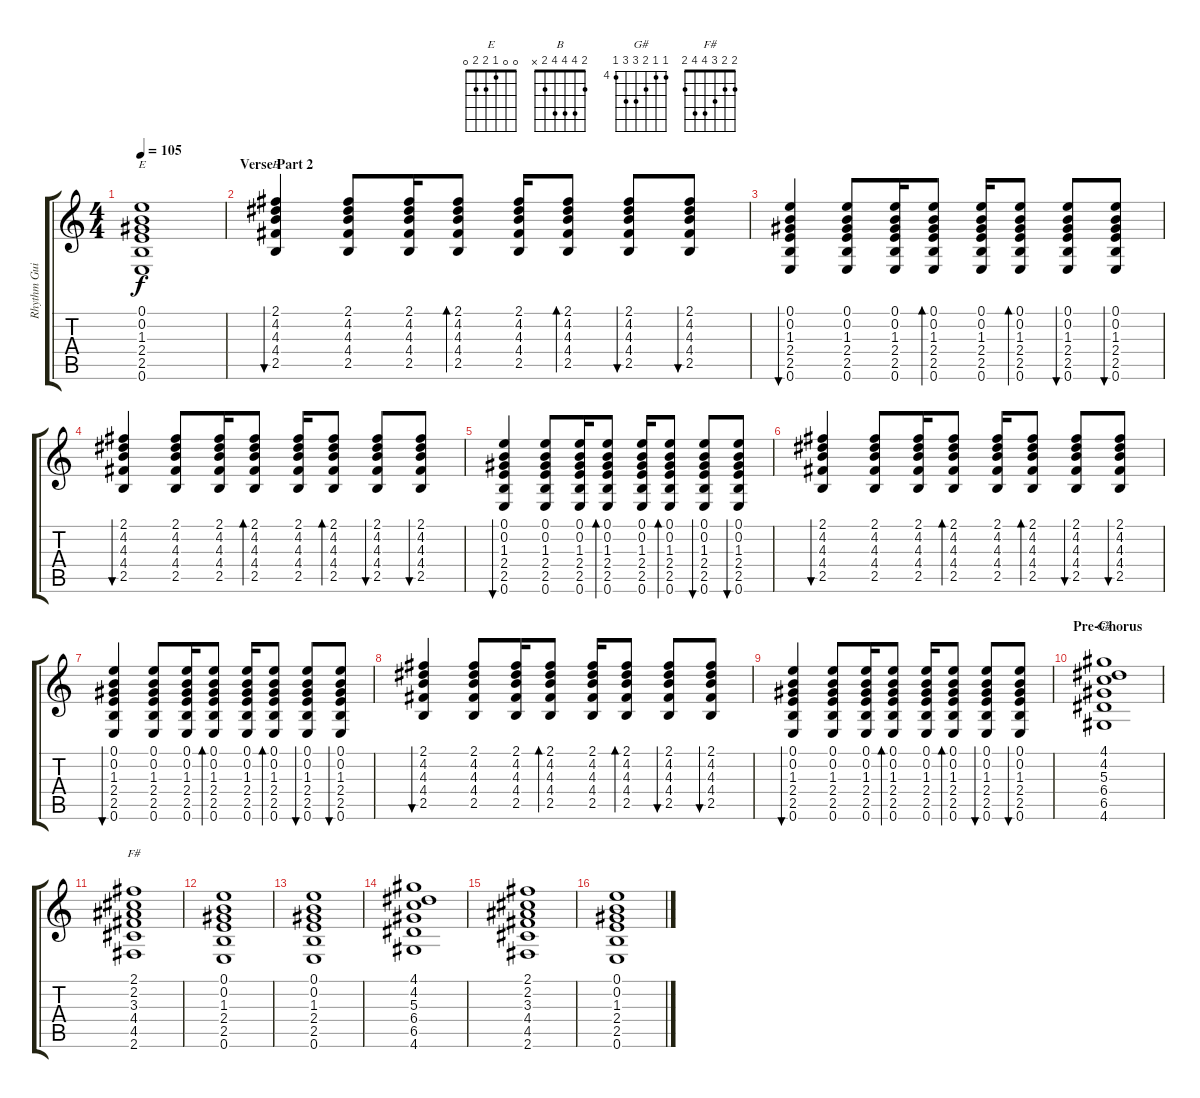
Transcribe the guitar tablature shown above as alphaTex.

\track ("Rhythm Guitar" "Rhythm Gui") {instrument acousticguitarsteel}
\staff {score tabs}
\tuning (E4 B3 G3 D3 A2 E2) {hide}
\chord ("E" 0 0 1 2 2 0)
\chord ("B" 2 4 4 4 2 x)
\chord ("G#" 4 4 5 6 6 4) {firstfret 4}
\chord ("F#" 2 2 3 4 4 2)
\ts (4 4)
\tempo 105
\clef g2
\ks c
(0.1 0.2 1.3 2.4 2.5 0.6).1{ch "E" dy f} |
\section ("" "Verse Part 2")
(2.1 4.2 4.3 4.4 2.5).4{bu 60 ch "B"} (2.1 4.2 4.3 4.4 2.5).8 (2.1 4.2 4.3 4.4 2.5).16 (2.1 4.2 4.3 4.4 2.5).8{bd 60} (2.1 4.2 4.3 4.4 2.5).16 (2.1 4.2 4.3 4.4 2.5).8{bd 60} (2.1 4.2 4.3 4.4 2.5).8{bu 60} (2.1 4.2 4.3 4.4 2.5).8{bu 60} |
(0.1 0.2 1.3 2.4 2.5 0.6).4{bu 60} (0.1 0.2 1.3 2.4 2.5 0.6).8 (0.1 0.2 1.3 2.4 2.5 0.6).16 (0.1 0.2 1.3 2.4 2.5 0.6).8{bd 60} (0.1 0.2 1.3 2.4 2.5 0.6).16 (0.1 0.2 1.3 2.4 2.5 0.6).8{bd 60} (0.1 0.2 1.3 2.4 2.5 0.6).8{bu 60} (0.1 0.2 1.3 2.4 2.5 0.6).8{bu 60} |
(2.1 4.2 4.3 4.4 2.5).4{bu 60} (2.1 4.2 4.3 4.4 2.5).8 (2.1 4.2 4.3 4.4 2.5).16 (2.1 4.2 4.3 4.4 2.5).8{bd 60} (2.1 4.2 4.3 4.4 2.5).16 (2.1 4.2 4.3 4.4 2.5).8{bd 60} (2.1 4.2 4.3 4.4 2.5).8{bu 60} (2.1 4.2 4.3 4.4 2.5).8{bu 60} |
(0.1 0.2 1.3 2.4 2.5 0.6).4{bu 60} (0.1 0.2 1.3 2.4 2.5 0.6).8 (0.1 0.2 1.3 2.4 2.5 0.6).16 (0.1 0.2 1.3 2.4 2.5 0.6).8{bd 60} (0.1 0.2 1.3 2.4 2.5 0.6).16 (0.1 0.2 1.3 2.4 2.5 0.6).8{bd 60} (0.1 0.2 1.3 2.4 2.5 0.6).8{bu 60} (0.1 0.2 1.3 2.4 2.5 0.6).8{bu 60} |
(2.1 4.2 4.3 4.4 2.5).4{bu 60} (2.1 4.2 4.3 4.4 2.5).8 (2.1 4.2 4.3 4.4 2.5).16 (2.1 4.2 4.3 4.4 2.5).8{bd 60} (2.1 4.2 4.3 4.4 2.5).16 (2.1 4.2 4.3 4.4 2.5).8{bd 60} (2.1 4.2 4.3 4.4 2.5).8{bu 60} (2.1 4.2 4.3 4.4 2.5).8{bu 60} |
(0.1 0.2 1.3 2.4 2.5 0.6).4{bu 60} (0.1 0.2 1.3 2.4 2.5 0.6).8 (0.1 0.2 1.3 2.4 2.5 0.6).16 (0.1 0.2 1.3 2.4 2.5 0.6).8{bd 60} (0.1 0.2 1.3 2.4 2.5 0.6).16 (0.1 0.2 1.3 2.4 2.5 0.6).8{bd 60} (0.1 0.2 1.3 2.4 2.5 0.6).8{bu 60} (0.1 0.2 1.3 2.4 2.5 0.6).8{bu 60} |
(2.1 4.2 4.3 4.4 2.5).4{bu 60} (2.1 4.2 4.3 4.4 2.5).8 (2.1 4.2 4.3 4.4 2.5).16 (2.1 4.2 4.3 4.4 2.5).8{bd 60} (2.1 4.2 4.3 4.4 2.5).16 (2.1 4.2 4.3 4.4 2.5).8{bd 60} (2.1 4.2 4.3 4.4 2.5).8{bu 60} (2.1 4.2 4.3 4.4 2.5).8{bu 60} |
(0.1 0.2 1.3 2.4 2.5 0.6).4{bu 60} (0.1 0.2 1.3 2.4 2.5 0.6).8 (0.1 0.2 1.3 2.4 2.5 0.6).16 (0.1 0.2 1.3 2.4 2.5 0.6).8{bd 60} (0.1 0.2 1.3 2.4 2.5 0.6).16 (0.1 0.2 1.3 2.4 2.5 0.6).8{bd 60} (0.1 0.2 1.3 2.4 2.5 0.6).8{bu 60} (0.1 0.2 1.3 2.4 2.5 0.6).8{bu 60} |
\section ("" "Pre-Chorus")
(4.1 4.2 5.3 6.4 6.5 4.6).1{ch "G#"} |
(2.1 2.2 3.3 4.4 4.5 2.6).1{ch "F#"} |
(0.1 0.2 1.3 2.4 2.5 0.6).1 |
(0.1 0.2 1.3 2.4 2.5 0.6).1 |
(4.1 4.2 5.3 6.4 6.5 4.6).1 |
(2.1 2.2 3.3 4.4 4.5 2.6).1 |
(0.1 0.2 1.3 2.4 2.5 0.6).1
